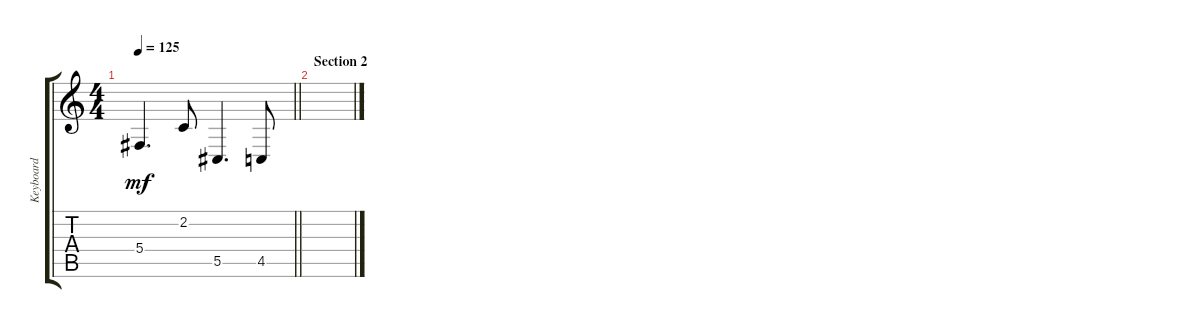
\track ("Keyboard" "Keyboard") {instrument stringensemble1}
\staff {score tabs}
\tuning (Eb4 Bb3 Gb3 Db3 Ab2 Eb2) {hide}
\ts (4 4)
\tempo 125
\clef g2
\barLineRight lightlight
\ks c
5.4.4{d dy mf} 2.2.8 5.5.4{d} 4.5.8 |
\section ("" "Section 2")
